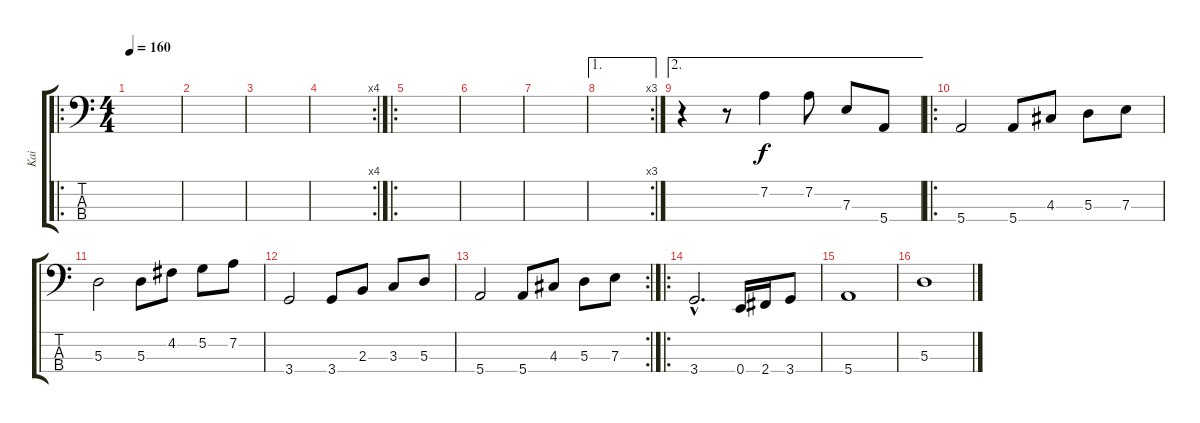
\track ("Kai" "Kai") {instrument electricbassfinger}
\staff {score tabs}
\tuning (G2 D2 A1 E1) {hide}
\ro
\ts (4 4)
\tempo 160
\clef f4
\ks c
|
|
|
\rc 4
|
\ro
|
|
|
\ae 1
\rc 3
|
\ae 2
r.4 r.8 7.2.4 7.2.8 7.3.8 5.4.8 |
\ro
5.4.2 5.4.8 4.3.8 5.3.8 7.3.8 |
5.3.2 5.3.8 4.2.8 5.2.8 7.2.8 |
3.4.2 3.4.8 2.3.8 3.3.8 5.3.8 |
\rc 2
5.4.2 5.4.8 4.3.8 5.3.8 7.3.8 |
\ro
3.4{hac}.2{d} 0.4.16 2.4.16 3.4.8 |
5.4.1 |
5.3.1
